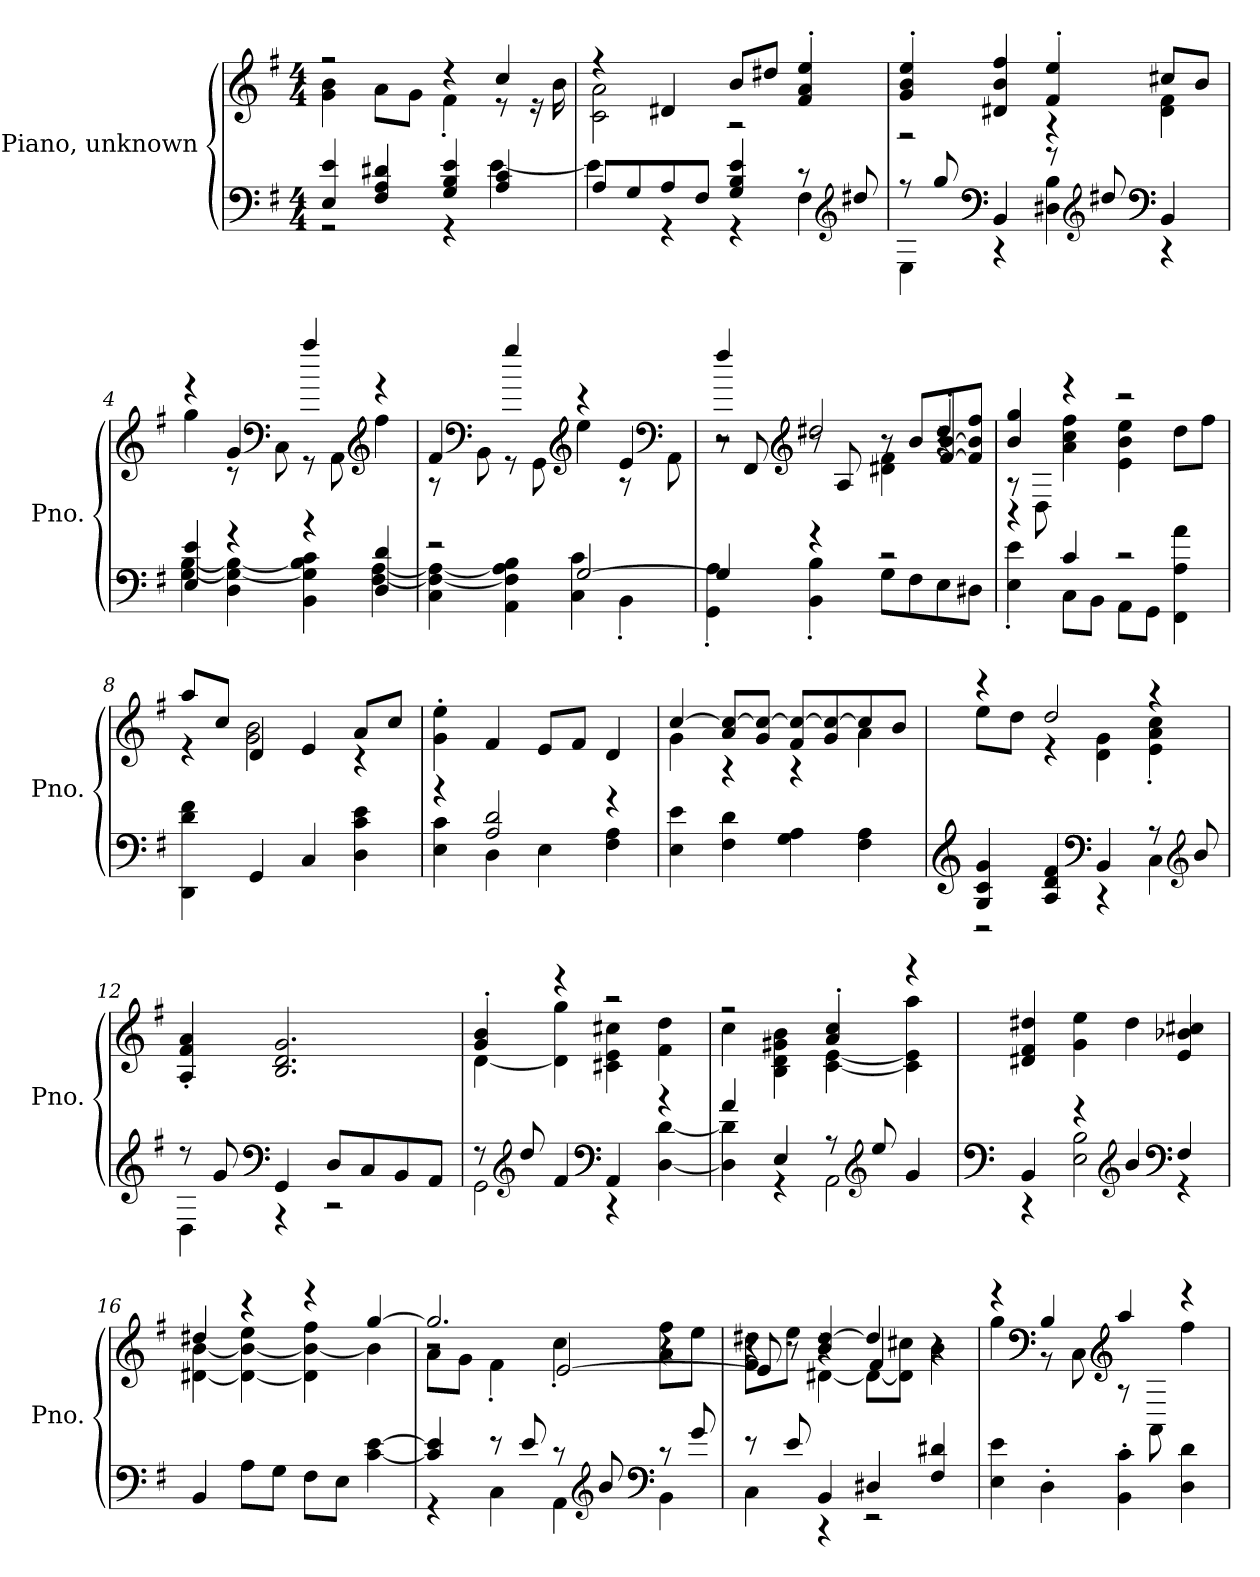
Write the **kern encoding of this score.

**kern	**kern
*part1	*part1
*staff2	*staff1
*I"Piano, unknown	*
*I'Pno.	*
*clefF4	*clefG2
*k[f#]	*k[f#]
*M4/4	*M4/4
*MM120	*MM120
=1	=1
*^	*^
4E/ 4e/	2r	2r	4g\ 4b\
4F#/ 4A/ 4d#X/	.	.	8a\L
.	.	.	8g\J
4G/ 4B/ 4e/	4r	4r	4f#'\
4A/ 4c/	[4e\	4cc/	8r
.	.	.	16r
.	.	.	16b\
=2	=2	=2	=2
8A/L	4e\]	4r	2c\ 2a\
8G/	.	.	.
8A/	4r	4d#X/	.
8F#/J	.	.	.
4G/ 4B/ 4e/	4r	8b/L	2r
.	.	8dd#X/J	.
8r	4F#\	4f#/' 4a/' 4ee/'	.
*clefG2	*	*	*
8dd#X/	.	.	.
=3	=3	=3	=3
8r	4E\	4g/' 4b/' 4ee/'	2r
8gg/	.	.	.
*clefF4	*	*	*
4BB/	4r	4d#X/ 4b/ 4ff#/	.
8r	4D#X\ 4B\	4f#/' 4ee/'	4r
*clefG2	*	*	*
8dd#X/	.	.	.
*clefF4	*	*	*
4BB/	4r	8cc#X/L	4d#\ 4f#\
.	.	8b/J	.
!!LO:LB:g=z	!!
=4	=4	=4	=4
4E/ 4e/	[4G\ [4B\	4r	4gg\
4r	4D\ 4G\_ 4B\_	4g/	8r
*	*	*clefF4	*
.	.	.	8C\
4r	4BB\ 4G\] 4B\] 4c\	4aa/	8r
.	.	.	8AA\
*	*	*clefG2	*
4D/ 4d/	[4F#\ [4A\	4r	4ff#\
=5	=5	=5	=5
2r	4C\ 4F#\_ 4A\_	4f#/	8r
*	*	*clefF4	*
.	.	.	8BB\
.	4AA\ 4F#\] 4A\] 4B\	4gg/	8r
.	.	.	8GG\
*	*	*clefG2	*
[2G/	4C\ 4c\	4r	4ee\
.	4BB'\	4e/	8r
*	*	*clefF4	*
.	.	.	8AA\
=6	=6	=6	=6
*	*	*	*^
4G/]	4GG\' 4A\'	4ff#/	2r	8r
.	.	.	.	8FF#/
*	*	*clefG2	*	*
4r	4BB\' 4B\'	2dd#X/	.	8r
.	.	.	.	8A/
2r	8G\L	.	4d#X\ 4f#\	8r
.	8F#\	.	.	8b/L
.	8E\	4dd#'/	4r	[8f#/ [8b/
.	8D#X\J	.	.	8f#/] 8b/] 8ff#/J
*	*	*	*v	*v
!!LO:LB:g=z
=7	=7	=7	=7
4r	4E\' 4e\'	4b/ 4gg/	8r
.	.	.	8D\
4c/	8C\L	4r	4a\ 4cc\ 4ff#\
.	8BB\J	.	.
2r	8AA\L	2r	4e\ 4b\ 4ee\
.	8GG\J	.	.
.	4FF#\ 4A\ 4a\	.	8dd\L
.	.	.	8ff#\J
*v	*v	*	*
=8	=8	=8
4DD\ 4d\ 4f#\	8aa/L	4r
.	8cc/J	.
4GG/	4d/	2g\ 2b\
4C/	4e/	.
4D\ 4c\ 4e\	8a/L	4r
.	8cc/J	.
*	*v	*v
=9	=9
*^	*
4r	4E\ 4c\	4g\' 4ee\'
2A/ 2d/	4D\	4f#/
.	4E\	8e/L
.	.	8f#/J
4r	4F#\ 4A\	4d/
*v	*v	*
=10	=10
*	*^
4E\ 4e\	[4cc/	4g\
4F#\ 4d\	8a/ 8cc/_L	4r
.	8g/ 8cc/_J	.
4G\ 4A\	8f#/ 8cc/_L	4r
.	8g/ 8cc/_	.
4F#\ 4A\	8cc/]	4a\
.	8b/J	.
=11	=11	=11
*clefG2	*	*
*^	*	*
4G/ 4c/ 4g/	2r	4r	8ee\L
.	.	.	8dd\J
4A/ 4d/ 4f#/	.	2dd/	4r
*clefF4	*	*	*
4BB/	4r	.	4d\ 4g\
8r	4C\	4r	4e\' 4a\' 4cc\'
*clefG2	*	*	*
8b/	.	.	.
*	*	*v	*v
!!LO:LB:g=z
=12	=12	=12
8r	4D\	4A/' 4f#/' 4a/'
8g/	.	.
*clefF4	*	*
4GG/	4r	2.B/ 2.d/ 2.g/
8D/L	2r	.
8C/	.	.
8BB/	.	.
8AA/J	.	.
=13	=13	=13
*	*	*^
8r	2GG\	4g/' 4b/'	[4d\
*clefG2	*	*	*
8dd/	.	.	.
4f#/	.	4r	4d\] 4gg\
*clefF4	*	*	*
4AA/	4r	2r	4c#X\ 4e\ 4cc#X\
4r	[4D\ [4d\	.	4f#\ 4dd\
=14	=14	=14	=14
4a/	4D\] 4d\]	2r	4cc\
4E/	4r	.	4B\ 4d\ 4g#X\ 4b\
8r	2AA\	4a/' 4cc/'	[4c\ [4e\
*clefG2	*	*	*
8ee/	.	.	.
4g/	.	4r	4c\] 4e\] 4aa\
*	*	*v	*v
=15	=15	=15
*clefF4	*	*
4BB/	4r	4d#X/ 4f#/ 4dd#X/
4r	2E\ 2B\	4g\ 4ee\
*clefG2	*	*
4b/	.	4dd#\
*clefF4	*	*
4F#/	4r	4e/ 4b-X/ 4cc#X/
*v	*v	*
!!LO:LB:g=z
=16	=16
*	*^
4BB/	4dd#X/	[4d#X\ [4b\
8A\L	4r	4d#\_ 4b\_ 4ee\
8G\J	.	.
8F#\L	4r	4d#\] 4b\_ 4ff#\
8E\J	.	.
[4c\ [4e\	[4gg/	4b\]
=17	=17	=17
*^	*	*^
4c/] 4e/]	4r	2.gg/]	8a\L	2r
.	.	.	8g\J	.
8r	4C\	.	4f#'\	.
8e/	.	.	.	.
8r	4AA\	.	4cc'\	[2e/
*clefG2	*	*	*	*
8b/	.	.	.	.
*clefF4	*	*	*	*
8r	4BB\	4r	8a\ 8ff#\L	.
8g/	.	.	8ee\J	.
=18	=18	=18	=18	=18
8r	4C\	4r	8f#\ 8dd#X\L	8e/]
8e/	.	.	8ee\J	8r
4BB/	4r	4b/ [4dd#/	[4d#X\	4r
4D#X/	2r	4dd#/]	8d#\L_	4f#/
.	.	.	8d#\] 8cc#X\J	.
4F#/ 4d#X/	.	4r	4b\	4r
*v	*v	*	*	*
*	*	*v	*v
=19	=19	=19
4E\ 4e\	4r	4gg\
*	*clefF4	*
4D'\	4B/	8r
.	.	8C\
*	*clefG2	*
4BB\' 4c\'	4aa/	8r
.	.	8AA\
4D\ 4d\	4r	4ff#\
*	*v	*v
=	=
*-	*-
